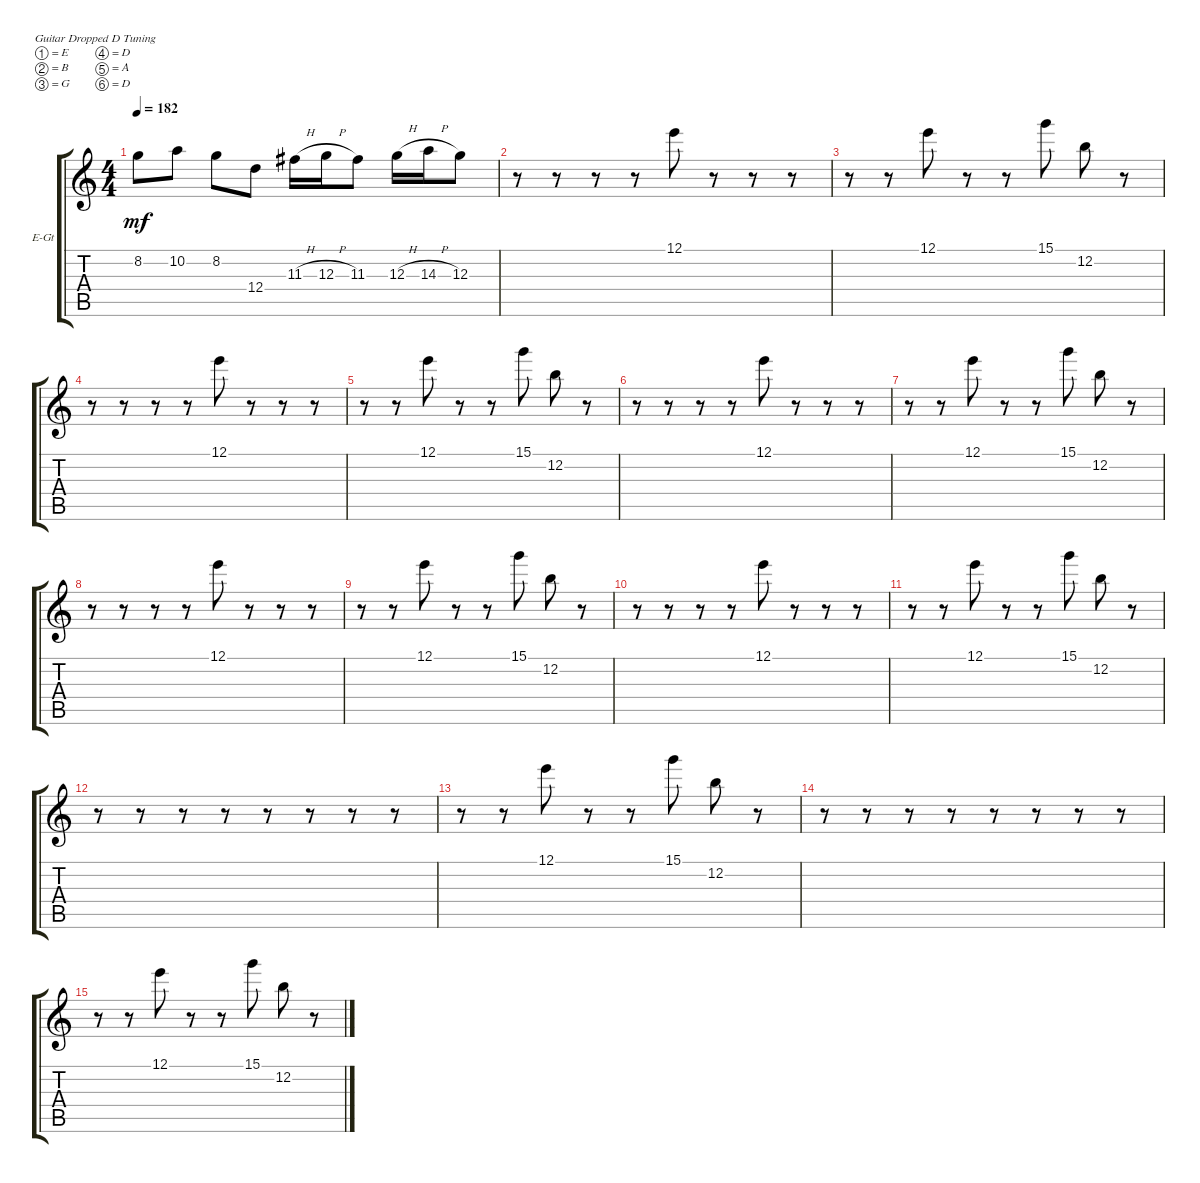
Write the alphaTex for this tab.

\defaultSystemsLayout 4
\bracketExtendMode groupsimilarinstruments
\firstSystemTrackNameOrientation horizontal
\otherSystemsTrackNameOrientation horizontal
\track ("Electric Guitar" "E-Gt") {instrument distortionguitar}
\staff {score tabs}
\tuning (E4 B3 G3 D3 A2 D2)
\ts (4 4)
\tempo 182
\clef g2
\ks c
8.2.8{dy mf} 10.2.8 8.2.8 12.4.8 11.3{h}.16 12.3{h}.16 11.3.8 12.3{h}.16 14.3{h}.16 12.3.8 |
r.8 r.8 r.8 r.8 12.1.8 r.8 r.8 r.8 |
r.8 r.8 12.1.8 r.8 r.8 15.1.8 12.2.8 r.8 |
r.8 r.8 r.8 r.8 12.1.8 r.8 r.8 r.8 |
r.8 r.8 12.1.8 r.8 r.8 15.1.8 12.2.8 r.8 |
r.8 r.8 r.8 r.8 12.1.8 r.8 r.8 r.8 |
r.8 r.8 12.1.8 r.8 r.8 15.1.8 12.2.8 r.8 |
r.8 r.8 r.8 r.8 12.1.8 r.8 r.8 r.8 |
r.8 r.8 12.1.8 r.8 r.8 15.1.8 12.2.8 r.8 |
r.8 r.8 r.8 r.8 12.1.8 r.8 r.8 r.8 |
r.8 r.8 12.1.8 r.8 r.8 15.1.8 12.2.8 r.8 |
r.8 r.8 r.8 r.8 r.8 r.8 r.8 r.8 |
r.8 r.8 12.1.8 r.8 r.8 15.1.8 12.2.8 r.8 |
r.8 r.8 r.8 r.8 r.8 r.8 r.8 r.8 |
r.8 r.8 12.1.8 r.8 r.8 15.1.8 12.2.8 r.8
